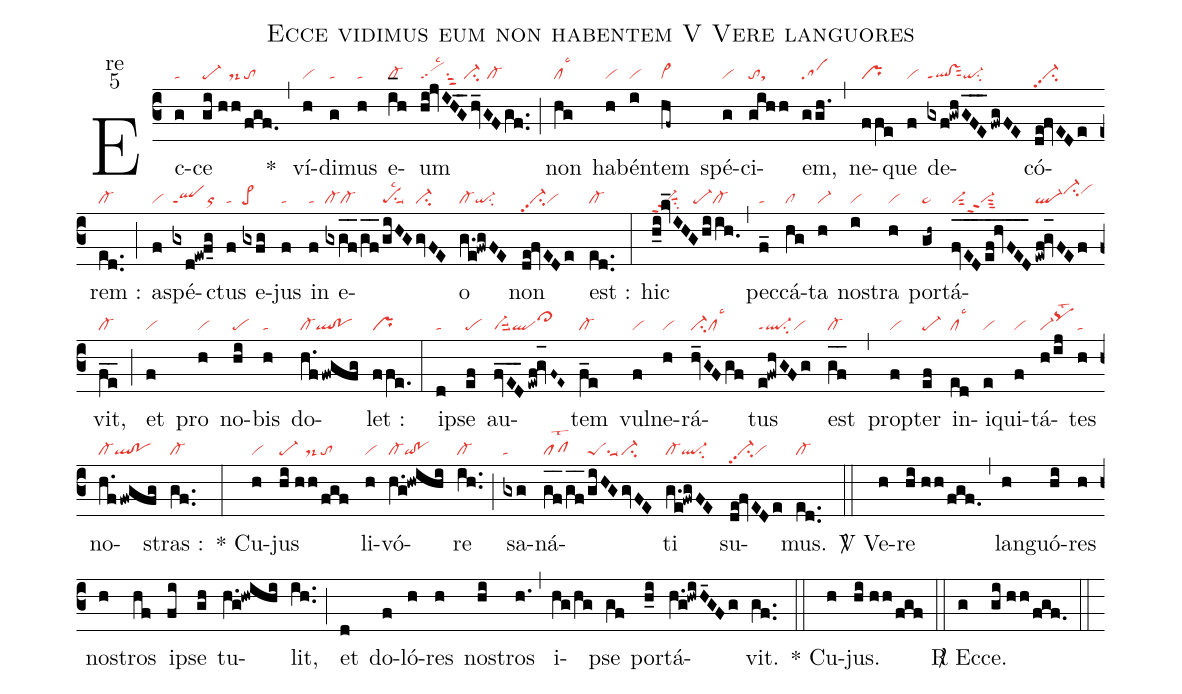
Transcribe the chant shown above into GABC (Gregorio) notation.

name:Ecce vidimus eum non habentem V Vere languores;
office-part:re;
mode:5;
nabc-lines:1;
%%
(c3) Ec(g|ta)ce(gi//hh|pe-//ds-|fgf.|to) <sp>*</sp>(,)
ví(h|vi)di(g|ta)mus(h|ta)
e(i_[oh:h]h|cl-)um(hi!jvIH_5G_2/hv_GFgf..|scsu1sut2lsc2//vi-su2//cl-) (;)
non(hg|cllsc3) ha(h|vi)bén(i|vi)tem(hf~|cl~) spé(g|vi)ci(gihh|tost)em,(ggh.|sa) (,)
ne(ffe|pr)que(f|vi)
de(gxf!gwhG_[oh:h]F_[oh:h]E_[oh:h]/fwgFE|ql!vsppt1sut2qi-su2)có(de!fvEDe|vi-pp2su2)rem :(ed..|cl-) (;)
a(f|vi)spé(gxd!ew!f_5g|qlppt1or)ctus(f|ta) e(gxfg|pe>)jus(f|ta)
<nlba>in(f|ta)
e(gxg_[oh:h]f_2[oh:h]/g_[oh:h]f_[oh:h]|cl-cl-|giHG|pesu1suu1lsc2|gvFE|vi-su2)o</nlba>(g.e!fwgFE|cl-qi-su2)
non(de!fvEDe|vi-pp2su2vi) est :(ed..|cl-) (:)
hic(h_i!kv_IHG/hiih.0|vi-ppt2suu1su2////pe-cl-) (,)
pec(f_|ta)cá(hg|cl)ta(h|vi-) no(i|vi)stra(h|vi)
por(gh~|pe~)tá(fv_E_D_ef_!hv_F_E_D_3|vi-sut2vi-ppt2sut3|ewf!gv_[oh:h]FEf|ql-vi-hjsu2vihj)vit,(fe__|cl-) (;)
et(f|vi) pro(h|vi) no(hi|pe)bis(h|ta)
do(h.f/fwgfg|cl-ql!po)let :(ffe.|pr) (:)
i(d|ta)pse(ef|pe) au(fv_E_D_3/!ewf!gv_[oh:h]F~E~|vi-suu2qlci~hj)tem(f_e|cl-)
vul(f|vi)ne(h|vi)rá(hv_GFgf|vi-su2cllsc3)tus(e!fwhGFg|ql-ppt1su2vi) est(g_[oh:h]f_[oh:h]|cl-) (,)
pro(f|vi)pter(ef|pe-) in(ed|cllsc3)i(e|vi)qui(f|vi)tá(h/ij|vi-pqhjlst2)tes(h|ta)
no(h.ffwgfg|cl-ql!po)stras :(gf..|cl-) (:)
<sp>*</sp> Cu(h|vi)jus(hi//hh|pe-//ds-|fgf|to) li(h|vi)vó(h.g!hwihi|cl-qi!po)re(ih..|cl-) (;)
sa(gxg|ta)ná(g_[oh:h]f_2[oh:h]/g_[oh:h]f_[oh:h]|pflst2|giHG|peSsu1suu1|gvFE|vi-su2)ti(g.e!fwgFE|cl-ql-su2)
su(de!fvEDe|vi-pp2su2vi)mus.(ed..|cl-) (::)
<sp>V/</sp> Ve(h)re(hi//hh/fgf.) (,)
lan(h)guó(hi)res(h) no(h)stros(hf) i(fi)pse(gh) tu(h.g!hwihi)lit,(ih..) (;)
et(d) do(f)ló(h)res(h) no(hi)stros(h.) (,) i(hg/hg)pse(gf) por(h_i)tá(h.g!hwiH_4GFg)vit.(gf..) (::)
<sp>*</sp> Cu(h)jus.(hi//hh/fgf) (::)
<sp>R/</sp> Ec(g)ce.(gi//hh/fgf.) (::)
